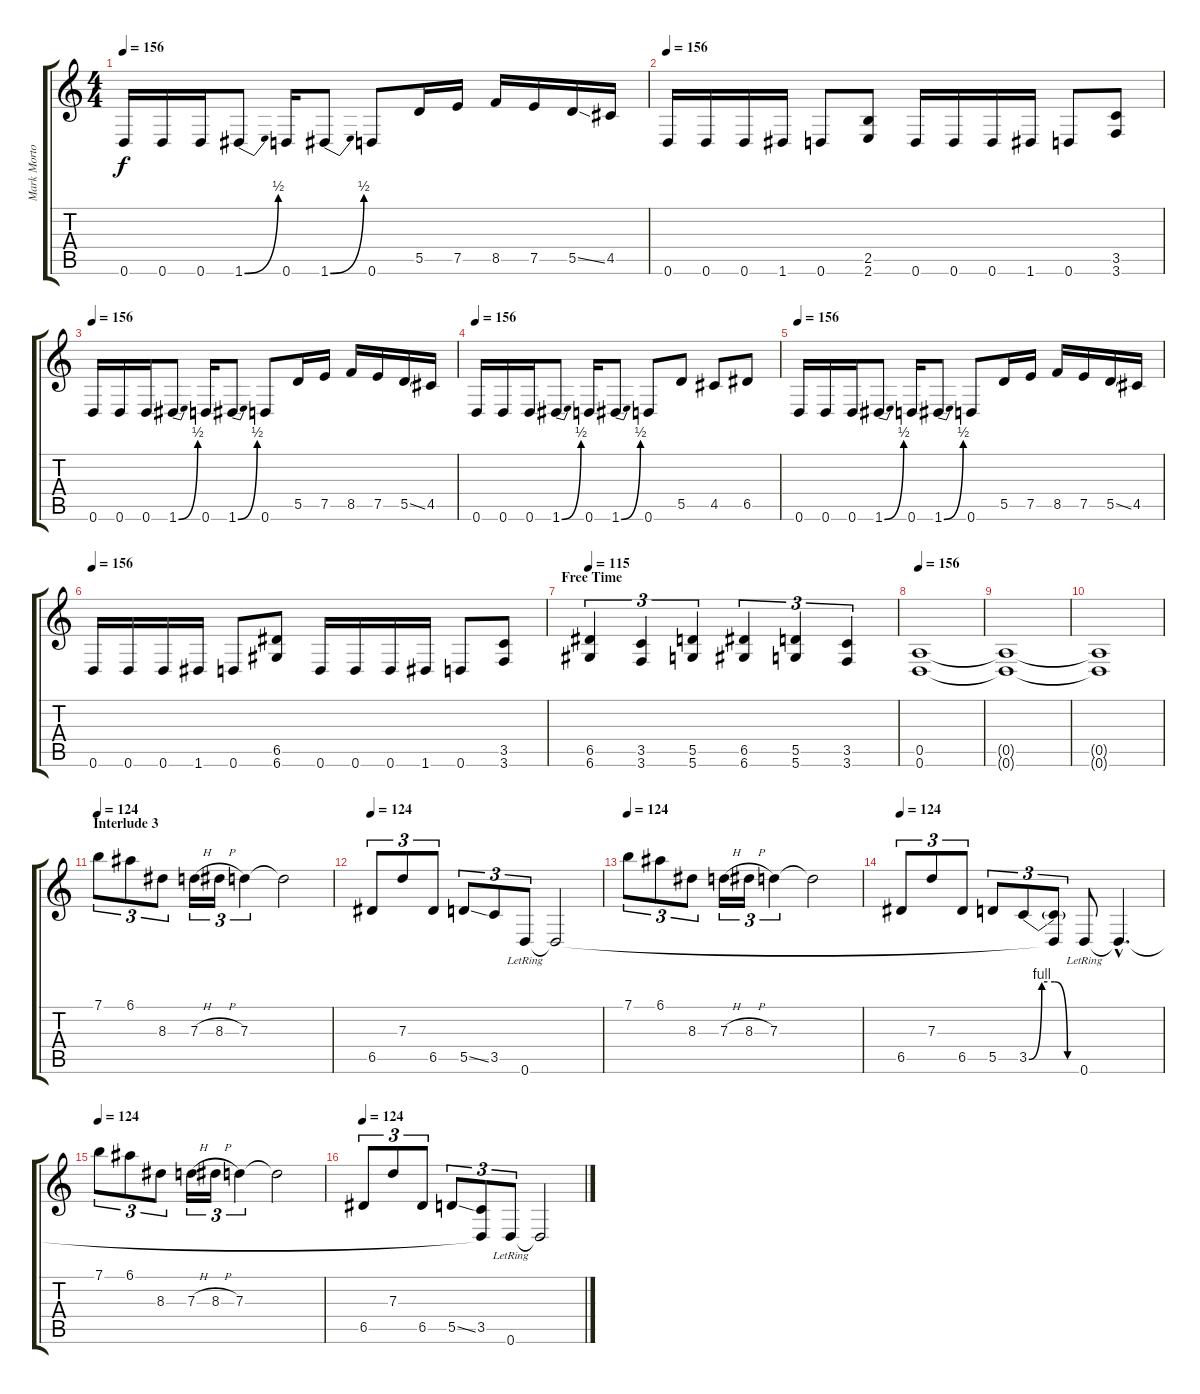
\track ("Mark Morton - Rhythm" "Mark Morto") {instrument distortionguitar}
\staff {score tabs}
\tuning (E4 B3 G3 D3 A2 D2) {hide}
\ts (4 4)
\tempo 156
\clef g2
\ks c
0.6.16{dy f} 0.6.16 0.6.16 1.6{be (bend 0 0 60 2)}.8 0.6.16 1.6{be (bend 0 0 60 2)}.8 0.6.8 5.5.16 7.5.16 8.5.16 7.5.16 5.5{ss}.16 4.5.16 |
\tempo 156
0.6.16 0.6.16 0.6.16 1.6.16 0.6.8 (2.5 2.6).8 0.6.16 0.6.16 0.6.16 1.6.16 0.6.8 (3.5 3.6).8 |
\tempo 156
0.6.16 0.6.16 0.6.16 1.6{be (bend 0 0 60 2)}.8 0.6.16 1.6{be (bend 0 0 60 2)}.8 0.6.8 5.5.16 7.5.16 8.5.16 7.5.16 5.5{ss}.16 4.5.16 |
\tempo 156
0.6.16 0.6.16 0.6.16 1.6{be (bend 0 0 60 2)}.8 0.6.16 1.6{be (bend 0 0 60 2)}.8 0.6.8 5.5.8 4.5.8 6.5.8 |
\tempo 156
0.6.16 0.6.16 0.6.16 1.6{be (bend 0 0 60 2)}.8 0.6.16 1.6{be (bend 0 0 60 2)}.8 0.6.8 5.5.16 7.5.16 8.5.16 7.5.16 5.5{ss}.16 4.5.16 |
\tempo 156
0.6.16 0.6.16 0.6.16 1.6.16 0.6.8 (6.5 6.6).8 0.6.16 0.6.16 0.6.16 1.6.16 0.6.8 (3.5 3.6).8 |
\section ("" "Free Time")
\tempo 156
\tempo 115
(6.5 6.6).4{tu (3 2)} (3.5 3.6).4{tu (3 2)} (5.5 5.6).4{tu (3 2)} (6.5 6.6).4{tu (3 2)} (5.5 5.6).4{tu (3 2)} (3.5 3.6).4{tu (3 2)} |
\tempo 156
(0.5 0.6).1 |
(0.5{t} 0.6{t}).1 |
(0.5{t} 0.6{t}).1 |
\section ("" "Interlude 3")
\tempo 124
7.1.8{tu (3 2)} 6.1.8{tu (3 2)} 8.3.8{tu (3 2)} 7.3{h}.16{tu (3 2)} 8.3{h}.16{tu (3 2)} 7.3.4{tu (3 2)} 7.3{t}.2 |
\tempo 124
6.5.8{tu (3 2)} 7.3.8{tu (3 2)} 6.5.8{tu (3 2)} 5.5{ss}.8{tu (3 2)} 3.5.8{tu (3 2)} 0.6{lr}.8{tu (3 2)} 0.6{t}.2 |
\tempo 124
7.1.8{tu (3 2)} 6.1.8{tu (3 2)} 8.3.8{tu (3 2)} 7.3{h}.16{tu (3 2)} 8.3{h}.16{tu (3 2)} 7.3.4{tu (3 2)} 7.3{t}.2 |
\tempo 124
6.5.8{tu (3 2)} 7.3.8{tu (3 2)} 6.5.8{tu (3 2)} 5.5.8{tu (3 2)} 3.5{be (custom 0 0 15 4 30 4 45 0 60 0)}.8{tu (3 2)} (3.5{t} 0.6{t}).8{tu (3 2)} 0.6{lr}.8 0.6{hac t}.4{d} |
\tempo 124
7.1.8{tu (3 2)} 6.1.8{tu (3 2)} 8.3.8{tu (3 2)} 7.3{h}.16{tu (3 2)} 8.3{h}.16{tu (3 2)} 7.3.4{tu (3 2)} 7.3{t}.2 |
\tempo 124
6.5.8{tu (3 2)} 7.3.8{tu (3 2)} 6.5.8{tu (3 2)} 5.5{ss}.8{tu (3 2)} (3.5 0.6{t}).8{tu (3 2)} 0.6{lr}.8{tu (3 2)} 0.6{t}.2
